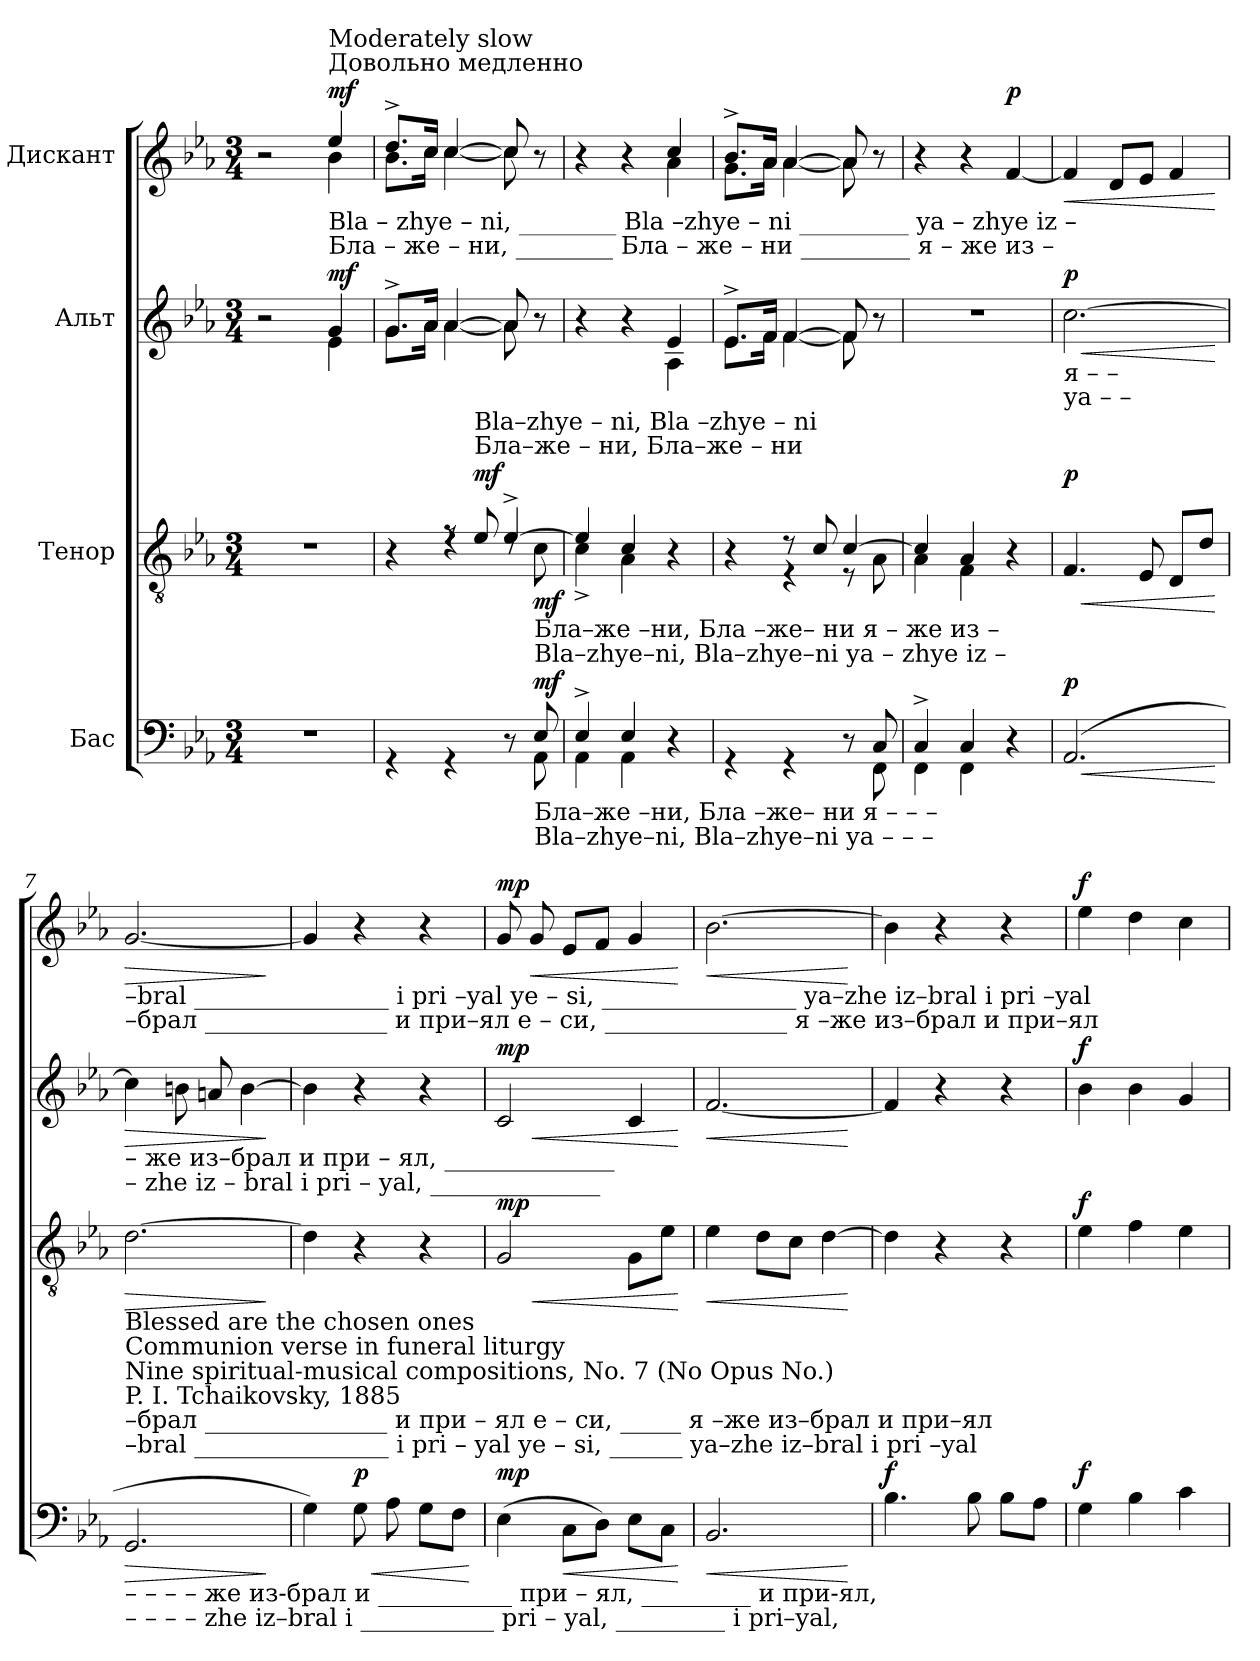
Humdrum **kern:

**kern	**dynam	**kern	**dynam	**kern	**dynam	**kern	**dynam
*part4	*part4	*part3	*part3	*part2	*part2	*part1	*part1
*staff4	*staff4	*staff3	*staff3	*staff2	*staff2	*staff1	*staff1
*I"Бас	*	*I"Тенор	*	*I"Альт	*	*I"Дискант	*
*clefF4	*	*clefGv2	*	*clefG2	*	*clefG2	*
*k[b-e-a-]	*	*k[b-e-a-]	*	*k[b-e-a-]	*	*k[b-e-a-]	*
*M3/4	*	*M3/4	*	*M3/4	*	*M3/4	*
*MM60	*	*MM60	*	*MM60	*	*MM60	*
=1	=1	=1	=1	=1	=1	=1	=1
*	*	*	*	*^	*	*^	*
2.r	.	2.r	.	2r	2ryy	.	2r	2ryy	.
!	!	!	!	!	!	!	!LO:TX:a:t=Довольно медленно	!	!
!	!	!	!	!	!	!	!LO:TX:a:t=Moderately slow	!	!
!	!	!	!	!	!	!	!LO:TX:b:t=Bla  – zhye – ni,  ________                              Bla  –zhye –  ni  _________                               ya     –        zhye     iz –	!	!
!	!	!	!	!	!	!	!LO:TX:b:t=Бла – же  –   ни, ________                              Бла – же  –   ни _________                                я        –         же       из –	!	!
!	!	!	!	!	!	!LO:DY:a	!	!	!LO:DY:a
.	.	.	.	4g/	4e-\	mf	4ee-/	4b-\	mf
=2	=2	=2	=2	=2	=2	=2	=2	=2	=2
*^	*	*^	*	*	*	*	*	*	*
4rGG	2ryy	.	4r	4ryy	.	8.g^/L	8.g\L	.	8.dd^/L	8.b-\L	.
.	.	.	.	.	.	16a-/Jk	16a-\Jk	.	16cc/Jk	16cc\Jk	.
4rGG	.	.	8r	4rd	.	[4a-/	[4a-\	.	[4cc/	[4cc\	.
!	!	!	!LO:TX:a:t=Бла–же         –        ни,                                      Бла–же        –         ни	!	!	!	!	!	!	!	!
!	!	!	!LO:TX:a:t=Bla–zhye       –        ni,                                       Bla –zhye      –        ni	!	!	!	!	!	!	!	!
!	!	!	!	!	!LO:DY:a	!	!	!	!	!	!
.	.	.	8e-/	.	mf	.	.	.	.	.	.
8r	8ryy	.	[4e-^/	8rd	.	8a-/]	8a-\]	.	8cc/]	8cc\]	.
!	!	!	!	!LO:TX:b:t=Бла–же –ни,                                                     Бла –же– ни                я      –     же  из –	!	!	!	!	!	!	!
!	!	!	!	!LO:TX:b:t=Bla–zhye–ni,                                                     Bla–zhye–ni                ya    –   zhye iz –	!	!	!	!	!	!	!
!LO:TX:b:t=Бла–же –ни,                                                    Бла –же– ни                я      –         –          –	!	!	!	!	!	!	!	!	!	!	!
!LO:TX:b:t=Bla–zhye–ni,                                                    Bla–zhye–ni                ya    –         –          –	!	!	!	!	!	!	!	!	!	!	!
!	!	!LO:DY:a	!	!	!LO:DY:b	!	!	!	!	!	!
8E-/	8AA-\	mf	.	8c\	mf	8r	8ryy	.	8r	8ryy	.
=3	=3	=3	=3	=3	=3	=3	=3	=3	=3	=3	=3
4E-^/	4AA-\	.	4e-/]	4c^\	.	4r	4ryy	.	4r	4ryy	.
4E-/	4AA-\	.	4c/	4A-\	.	4r	4ryy	.	4r	4ryy	.
4r	4ryy	.	4r	4ryy	.	4e-/	4A-\	.	4cc/	4a-\	.
=4	=4	=4	=4	=4	=4	=4	=4	=4	=4	=4	=4
4rGG	2ryy	.	4r	4ryy	.	8.e-^/L	8.e-\L	.	8.b-^/L	8.g\L	.
.	.	.	.	.	.	16f/Jk	16f\Jk	.	16a-/Jk	16a-\Jk	.
4rGG	.	.	8r	4r	.	[4f/	[4f\	.	[4a-/	[4a-\	.
.	.	.	8c/	.	.	.	.	.	.	.	.
8r	8ryy	.	[4c/	8r	.	8f/]	8f\]	.	8a-/]	8a-\]	.
8C/	8FF\	.	.	8A-\	.	8r	8ryy	.	8r	8ryy	.
*	*	*	*	*	*	*v	*v	*	*	*	*
*	*	*	*	*	*	*	*	*v	*v	*
=5	=5	=5	=5	=5	=5	=5	=5	=5	=5
4C^/	4FF\	.	4c/]	4A-\	.	2.r	.	4r	.
4C/	4FF\	.	4A-/	4F\	.	.	.	4r	.
!	!	!	!	!	!	!	!	!	!LO:DY:a
4r	4ryy	.	4r	4ryy	.	.	.	[4f/	p
=6	=6	=6	=6	=6	=6	=6	=6	=6	=6
!	!	!	!	!	!	!LO:TX:b:t=я        –         –	!	!	!
!	!	!	!	!	!	!LO:TX:b:t=ya      –         –	!	!	!
!	!	!LO:HP:b	!	!	!LO:HP:b	!	!LO:HP:b	!	!LO:HP:b
!	!	!LO:DY:n=1:a	!	!	!LO:DY:n=1:a	!	!LO:DY:n=1:a	!	!
*v	*v	*	*	*	*	*	*	*	*
*	*	*v	*v	*	*	*	*	*
(2.AA-/	< p	4.F/	< p	[2.cc\	< p	4f/]	<
.	.	.	.	.	.	8d/L	.
.	.	8E-/	.	.	.	8e-/J	.
.	.	8D/L	.	.	.	4f/	.
.	.	8d/J	.	.	.	.	.
.	[	.	[	.	[	.	[
!!LO:LB:g=z
=7	=7	=7	=7	=7	=7	=7	=7
!	!	!	!	!	!	!LO:TX:b:t=–bral ________________                             i   pri –yal      ye     –     si, ________________                          ya–zhe  iz–bral   i    pri –yal	!
!	!	!	!	!	!	!LO:TX:b:t=–брал _______________                            и  при–ял       е       –     си, _______________                            я –же  из–брал и  при–ял	!
!	!	!	!	!LO:TX:b:t=–      же  из–брал                                       и                          при   –   ял, ______________	!	!	!
!	!	!	!	!LO:TX:b:t=–     zhe  iz – bral                                         i                           pri   –    yal, ______________	!	!	!
!	!	!LO:TX:b:t=Blessed are the chosen ones	!	!	!	!	!
!	!	!LO:TX:b:t=Communion verse in funeral liturgy	!	!	!	!	!
!	!	!LO:TX:b:t=Nine spiritual-musical compositions, No. 7 (No Opus No.)	!	!	!	!	!
!	!	!LO:TX:b:t=P. I. Tchaikovsky, 1885	!	!	!	!	!
!	!	!LO:TX:b:t=–брал _______________                             и                          при  –  ял     е   – си, _____                            я –же  из–брал и  при–ял	!	!	!	!	!
!	!	!LO:TX:b:t=–bral ________________                             i                            pri  –  yal     ye –  si, ______                         ya–zhe  iz–bral   i    pri –yal	!	!	!	!	!
!LO:TX:b:t=–        –         –         –         же из-брал  и ___________    при  –   ял, _________      и        при-ял,	!	!	!	!	!	!	!
!LO:TX:b:t=–        –         –         –       zhe  iz–bral     i  ___________    pri    –  yal, _________      i         pri–yal,	!	!	!	!	!	!	!
!	!LO:HP:b	!	!LO:HP:b	!	!LO:HP:b	!	!LO:HP:b
2.GG/	>	[2.d\	>	4cc\]	>	[2.g/	>
.	.	.	.	8bn\	.	.	.
.	.	.	.	8an/	.	.	.
.	.	.	.	[4b\	.	.	.
.	]	.	]	.	]	.	]
=8	=8	=8	=8	=8	=8	=8	=8
4G\)	.	4d\]	.	4b\]	.	4g/]	.
!	!LO:HP:b	!	!	!	!	!	!
!	!LO:DY:n=1:a	!	!	!	!	!	!
8G\	< p	4r	.	4r	.	4r	.
8A-\	.	.	.	.	.	.	.
8G\L	.	4r	.	4r	.	4r	.
8F\J	.	.	.	.	.	.	.
.	[	.	.	.	.	.	.
=9	=9	=9	=9	=9	=9	=9	=9
!	!LO:DY:a	!	!LO:HP:b	!	!LO:HP:b	!	!
!	!	!	!LO:DY:n=1:a	!	!LO:DY:n=1:a	!	!LO:DY:a
(4E-\	mp	2G/	< mp	2c/	< mp	8g/	mp
!	!	!	!	!	!	!	!LO:HP:b
.	.	.	.	.	.	8g/	<
!	!LO:HP:b	!	!	!	!	!	!
8C\L	<	.	.	.	.	8e-/L	.
8D\J)	.	.	.	.	.	8f/J	.
8E-\L	.	8G\L	.	4c/	.	4g/	.
8C\J	.	8e-\J	.	.	.	.	.
.	[	.	[	.	[	.	[
=10	=10	=10	=10	=10	=10	=10	=10
!	!LO:HP:b	!	!LO:HP:b	!	!LO:HP:b	!	!LO:HP:b
2.BB-/	<	4e-\	<	[2.f/	<	[2.b-\	<
.	.	8d\L	.	.	.	.	.
.	.	8c\J	.	.	.	.	.
.	.	[4d\	.	.	.	.	.
.	[	.	[	.	[	.	[
=11	=11	=11	=11	=11	=11	=11	=11
!	!LO:DY:a	!	!	!	!	!	!
4.B-\	f	4d\]	.	4f/]	.	4b-\]	.
.	.	4r	.	4r	.	4r	.
8B-\	.	.	.	.	.	.	.
8B-\L	.	4r	.	4r	.	4r	.
8A-\J	.	.	.	.	.	.	.
=12	=12	=12	=12	=12	=12	=12	=12
!	!LO:DY:a	!	!LO:DY:a	!	!LO:DY:a	!	!LO:DY:a
4G\	f	4e-\	f	4b-\	f	4ee-\	f
4B-\	.	4f\	.	4b-\	.	4dd\	.
4c\	.	4e-\	.	4g/	.	4cc\	.
=	=	=	=	=	=	=	=
*-	*-	*-	*-	*-	*-	*-	*-
